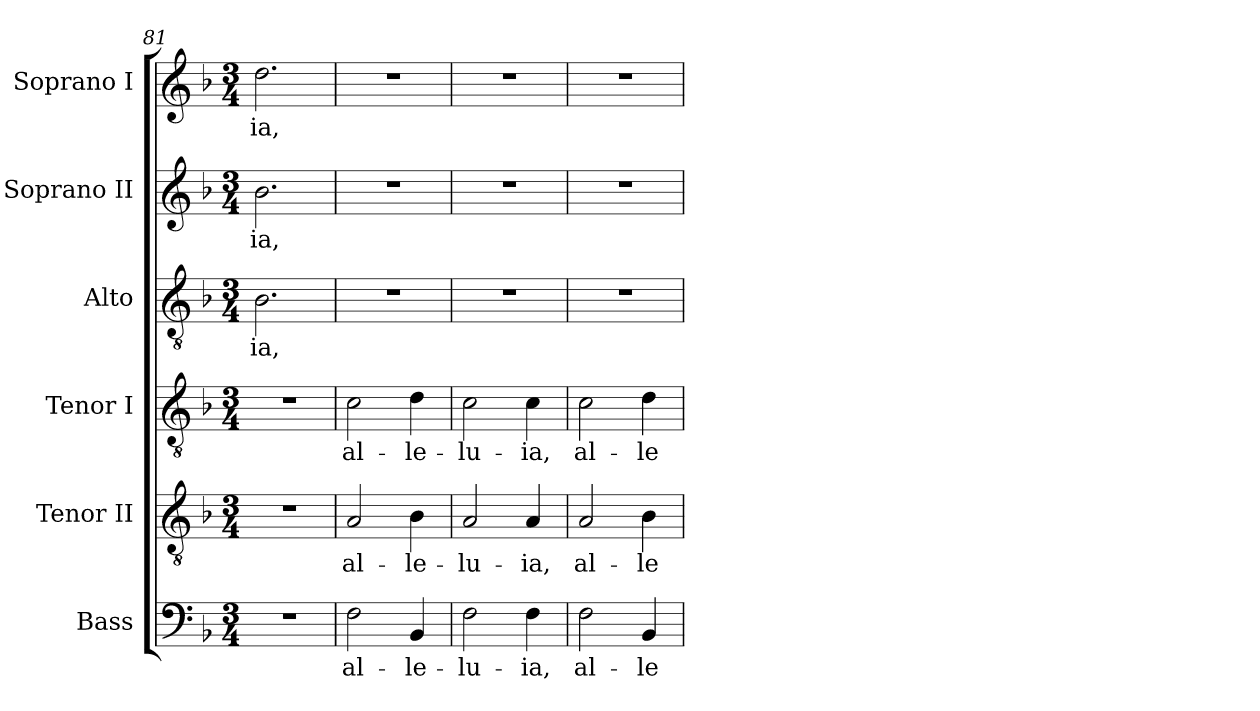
**kern	**text	**kern	**text	**kern	**text	**kern	**text	**kern	**text	**kern	**text
*part6	*part6	*part5	*part5	*part4	*part4	*part3	*part3	*part2	*part2	*part1	*part1
*staff6	*staff6	*staff5	*staff5	*staff4	*staff4	*staff3	*staff3	*staff2	*staff2	*staff1	*staff1
*I"Bass	*	*I"Tenor II	*	*I"Tenor I	*	*I"Alto	*	*I"Soprano II	*	*I"Soprano I	*
*I'B.	*	*I'T. II	*	*I'T.	*	*I'A.	*	*	*	*	*
*clefF4	*	*clefGv2	*	*clefGv2	*	*clefGv2	*	*clefG2	*	*clefG2	*
*	*	*ITrd7c12	*	*ITrd7c12	*	*	*	*	*	*	*
*k[b-]	*	*k[b-]	*	*k[b-]	*	*k[b-]	*	*k[b-]	*	*k[b-]	*
*F:	*	*F:	*	*F:	*	*F:	*	*F:	*	*F:	*
*M3/4	*	*M3/4	*	*M3/4	*	*M3/4	*	*M3/4	*	*M3/4	*
=81	=81	=81	=81	=81	=81	=81	=81	=81	=81	=81	=81
!LO:N:vis=1	!	!LO:N:vis=1	!	!LO:N:vis=1	!	!	!	!	!	!	!
!	!	!	!	!	!	!	!LO:LY:b:color=#000000	!	!	!	!
!	!	!	!	!	!	!	!	!	!LO:LY:b:color=#000000	!	!
!	!	!	!	!	!	!	!	!	!	!	!LO:LY:b:color=#000000
2.r	.	2.r	.	2.r	.	2.B-i\	-ia,	2.b-i\	-ia,	2.ddi\	-ia,
!!LO:LB:g=z
=82	=82	=82	=82	=82	=82	=82	=82	=82	=82	=82	=82
!	!LO:LY:b:color=#000000	!	!	!	!	!	!	!	!	!	!
!	!	!	!LO:LY:b:color=#000000	!	!	!	!	!	!	!	!
!	!	!	!	!	!LO:LY:b:color=#000000	!LO:N:vis=1	!	!LO:N:vis=1	!	!LO:N:vis=1	!
2Fi\	al-	2AAi/	al-	2Ci\	al-	2.r	.	2.r	.	2.r	.
!	!LO:LY:b:color=#000000	!	!	!	!	!	!	!	!	!	!
!	!	!	!LO:LY:b:color=#000000	!	!	!	!	!	!	!	!
!	!	!	!	!	!LO:LY:b:color=#000000	!	!	!	!	!	!
4BB-i/	-le-	4BB-i\	-le-	4Di\	-le-	.	.	.	.	.	.
=83	=83	=83	=83	=83	=83	=83	=83	=83	=83	=83	=83
!	!LO:LY:b:color=#000000	!	!	!	!	!	!	!	!	!	!
!	!	!	!LO:LY:b:color=#000000	!	!	!	!	!	!	!	!
!	!	!	!	!	!LO:LY:b:color=#000000	!LO:N:vis=1	!	!LO:N:vis=1	!	!LO:N:vis=1	!
2Fi\	-lu-	2AAi/	-lu-	2Ci\	-lu-	2.r	.	2.r	.	2.r	.
!	!LO:LY:b:color=#000000	!	!	!	!	!	!	!	!	!	!
!	!	!	!LO:LY:b:color=#000000	!	!	!	!	!	!	!	!
!	!	!	!	!	!LO:LY:b:color=#000000	!	!	!	!	!	!
4Fi\	-ia,	4AAi/	-ia,	4Ci\	-ia,	.	.	.	.	.	.
=84	=84	=84	=84	=84	=84	=84	=84	=84	=84	=84	=84
!	!LO:LY:b:color=#000000	!	!	!	!	!	!	!	!	!	!
!	!	!	!LO:LY:b:color=#000000	!	!	!	!	!	!	!	!
!	!	!	!	!	!LO:LY:b:color=#000000	!LO:N:vis=1	!	!LO:N:vis=1	!	!LO:N:vis=1	!
2Fi\	al-	2AAi/	al-	2Ci\	al-	2.r	.	2.r	.	2.r	.
!	!LO:LY:b:color=#000000	!	!	!	!	!	!	!	!	!	!
!	!	!	!LO:LY:b:color=#000000	!	!	!	!	!	!	!	!
!	!	!	!	!	!LO:LY:b:color=#000000	!	!	!	!	!	!
4BB-i/	-le-	4BB-i\	-le-	4Di\	-le-	.	.	.	.	.	.
=	=	=	=	=	=	=	=	=	=	=	=
*-	*-	*-	*-	*-	*-	*-	*-	*-	*-	*-	*-
